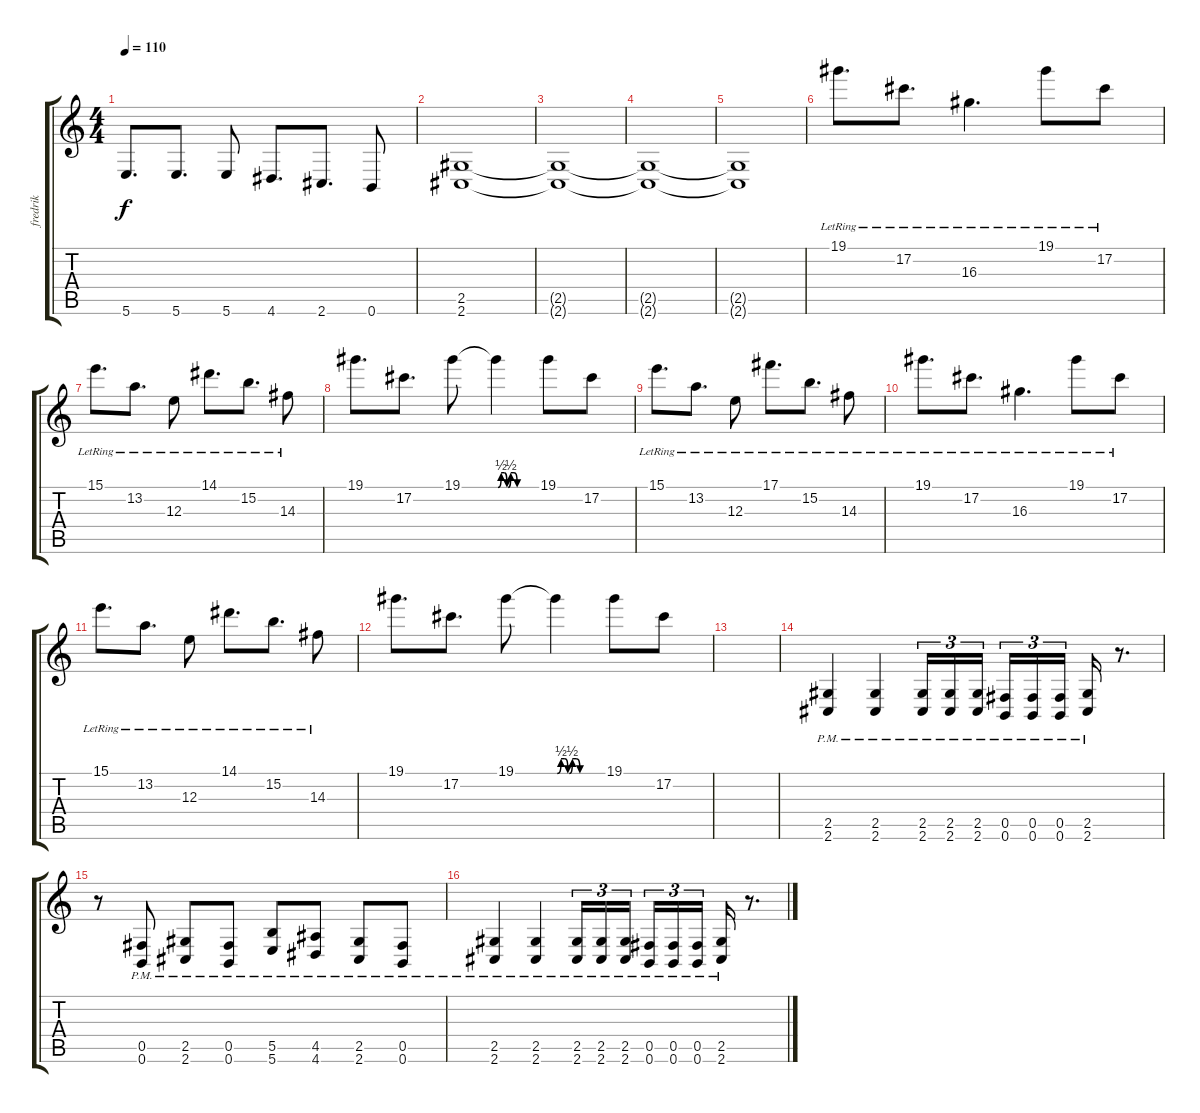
\track ("fredrik" "fredrik") {instrument distortionguitar}
\staff {score tabs}
\tuning (Db4 Ab3 E3 B2 Gb2 B1) {hide}
\ts (4 4)
\tempo 110
\clef g2
\ks c
5.6.8{d dy f} 5.6.8{d} 5.6.8 4.6.8{d} 2.6.8{d} 0.6.8 |
(2.5 2.6).1 |
(2.5{t} 2.6{t}).1 |
(2.5{t} 2.6{t}).1 |
(2.5{t} 2.6{t}).1 |
19.1{lr}.8{d} 17.2{lr}.8{d} 16.3{lr}.4{d} 19.1{lr}.8 17.2{lr}.8 |
15.1{lr}.8{d} 13.2{lr}.8{d} 12.3{lr}.8 14.1{lr}.8{d} 15.2{lr}.8{d} 14.3{lr}.8 |
19.1.8{d} 17.2.8{d} 19.1.8 19.1{be (custom 0 0 5 2 10 2 14 0 16 0 20 2 25 2 30 0 60 0) t}.4 19.1.8 17.2.8 |
15.1{lr}.8{d} 13.2{lr}.8{d} 12.3{lr}.8 17.1{lr}.8{d} 15.2{lr}.8{d} 14.3{lr}.8 |
19.1{lr}.8{d} 17.2{lr}.8{d} 16.3{lr}.4{d} 19.1{lr}.8 17.2{lr}.8 |
15.1{lr}.8{d} 13.2{lr}.8{d} 12.3{lr}.8 14.1{lr}.8{d} 15.2{lr}.8{d} 14.3{lr}.8 |
19.1.8{d} 17.2.8{d} 19.1.8 19.1{be (custom 0 0 5 2 10 2 14 0 16 0 20 2 25 2 30 0 60 0) t}.4 19.1.8 17.2.8 |
|
(2.5{pm} 2.6{pm}).4 (2.5{pm} 2.6{pm}).4 (2.5{pm} 2.6{pm}).16{tu (3 2)} (2.5{pm} 2.6{pm}).16{tu (3 2)} (2.5{pm} 2.6{pm}).16{tu (3 2) beam splitsecondary} (0.5{pm} 0.6{pm}).16{tu (3 2)} (0.5{pm} 0.6{pm}).16{tu (3 2)} (0.5{pm} 0.6{pm}).16{tu (3 2)} (2.5{pm} 2.6{pm}).16 r.8{d} |
r.8 (0.5{pm} 0.6{pm}).8 (2.5{pm} 2.6{pm}).8 (0.5{pm} 0.6{pm}).8 (5.5{pm} 5.6{pm}).8 (4.5{pm} 4.6{pm}).8 (2.5{pm} 2.6{pm}).8 (0.5{pm} 0.6{pm}).8 |
(2.5{pm} 2.6{pm}).4 (2.5{pm} 2.6{pm}).4 (2.5{pm} 2.6{pm}).16{tu (3 2)} (2.5{pm} 2.6{pm}).16{tu (3 2)} (2.5{pm} 2.6{pm}).16{tu (3 2) beam splitsecondary} (0.5{pm} 0.6{pm}).16{tu (3 2)} (0.5{pm} 0.6{pm}).16{tu (3 2)} (0.5{pm} 0.6{pm}).16{tu (3 2)} (2.5{pm} 2.6{pm}).16 r.8{d}
